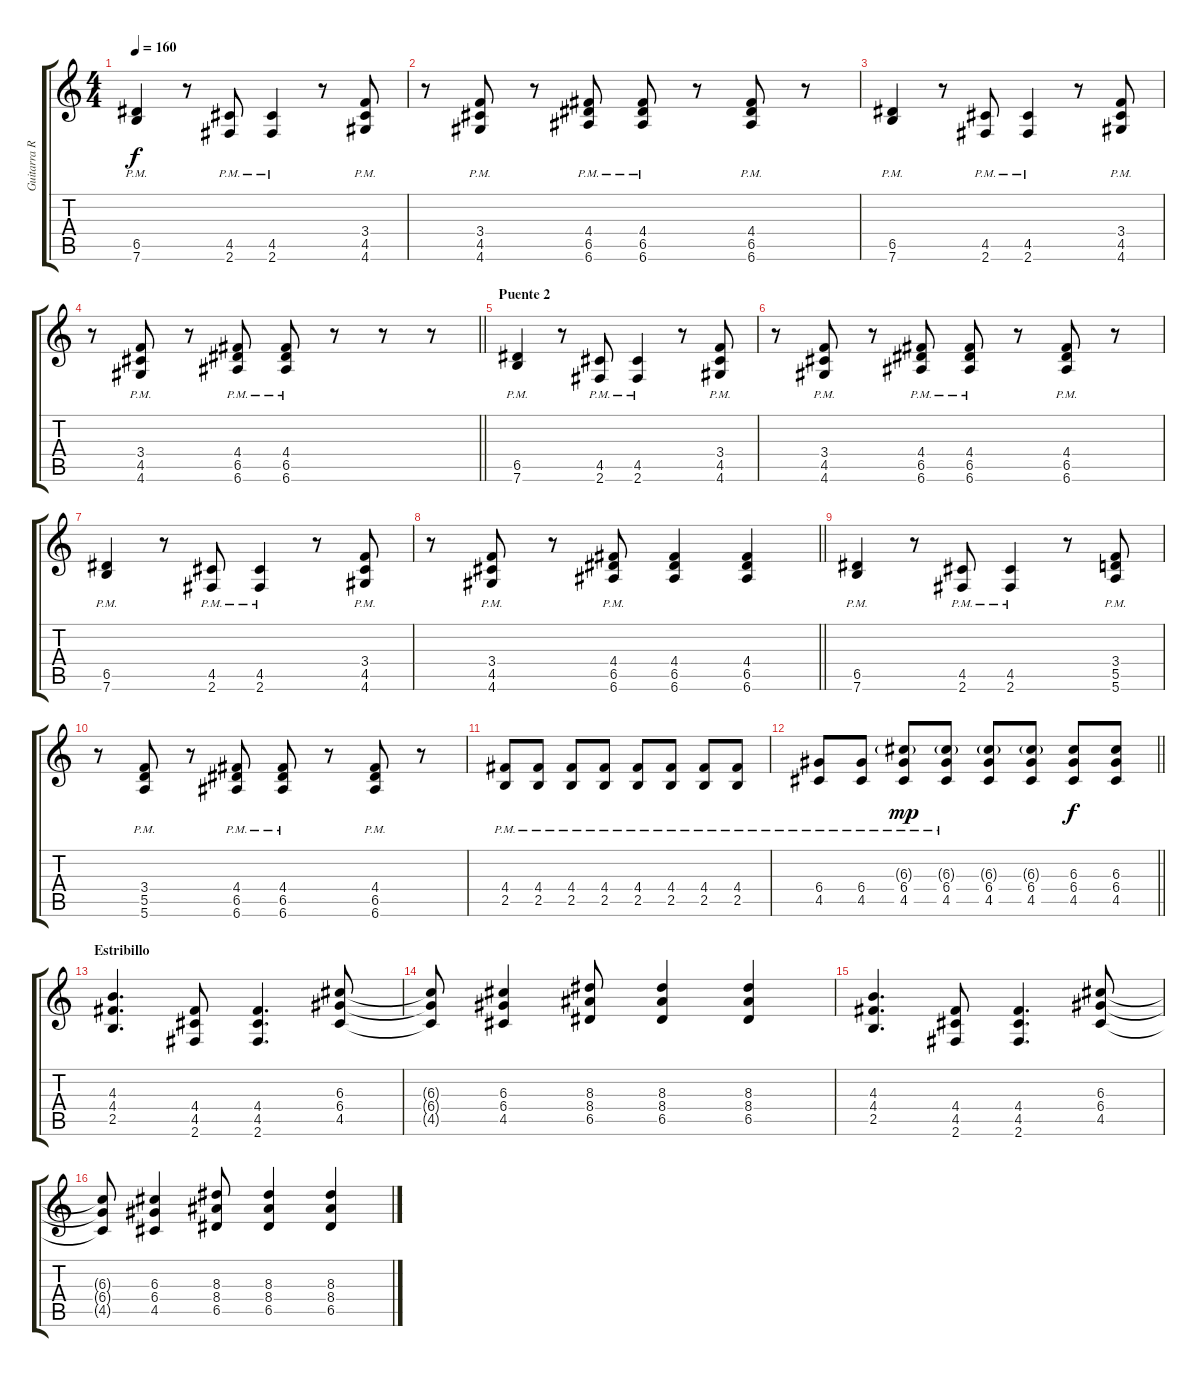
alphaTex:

\track ("Guitarra Rítmica" "Guitarra R") {instrument overdrivenguitar}
\staff {score tabs}
\tuning (E4 B3 G3 D3 A2 E2) {hide}
\ts (4 4)
\tempo 160
\clef g2
\ks c
(6.5{pm} 7.6{pm}).4{dy f} r.8 (4.5{pm} 2.6{pm}).8 (4.5{pm} 2.6{pm}).4 r.8 (3.4{pm} 4.5{pm} 4.6{pm}).8 |
r.8 (3.4{pm} 4.5{pm} 4.6{pm}).8 r.8 (4.4{pm} 6.5{pm} 6.6{pm}).8 (4.4{pm} 6.5{pm} 6.6{pm}).8 r.8 (4.4{pm} 6.5{pm} 6.6{pm}).8 r.8 |
(6.5{pm} 7.6{pm}).4 r.8 (4.5{pm} 2.6{pm}).8 (4.5{pm} 2.6{pm}).4 r.8 (3.4{pm} 4.5{pm} 4.6{pm}).8 |
\barLineRight lightlight
r.8 (3.4{pm} 4.5{pm} 4.6{pm}).8 r.8 (4.4{pm} 6.5{pm} 6.6{pm}).8 (4.4{pm} 6.5{pm} 6.6{pm}).8 r.8 r.8 r.8 |
\section ("" "Puente 2")
(6.5{pm} 7.6{pm}).4 r.8 (4.5{pm} 2.6{pm}).8 (4.5{pm} 2.6{pm}).4 r.8 (3.4{pm} 4.5{pm} 4.6{pm}).8 |
r.8 (3.4{pm} 4.5{pm} 4.6{pm}).8 r.8 (4.4{pm} 6.5{pm} 6.6{pm}).8 (4.4{pm} 6.5{pm} 6.6{pm}).8 r.8 (4.4{pm} 6.5{pm} 6.6{pm}).8 r.8 |
(6.5{pm} 7.6{pm}).4 r.8 (4.5{pm} 2.6{pm}).8 (4.5{pm} 2.6{pm}).4 r.8 (3.4{pm} 4.5{pm} 4.6{pm}).8 |
\barLineRight lightlight
r.8 (3.4{pm} 4.5{pm} 4.6{pm}).8 r.8 (4.4{pm} 6.5{pm} 6.6{pm}).8 (4.4 6.5 6.6).4 (4.4 6.5 6.6).4 |
(6.5{pm} 7.6{pm}).4 r.8 (4.5{pm} 2.6{pm}).8 (4.5{pm} 2.6{pm}).4 r.8 (3.4{pm} 5.5{pm} 5.6).8 |
r.8 (3.4{pm} 5.5{pm} 5.6{pm}).8 r.8 (4.4{pm} 6.5{pm} 6.6{pm}).8 (4.4{pm} 6.5{pm} 6.6{pm}).8 r.8 (4.4{pm} 6.5{pm} 6.6{pm}).8 r.8 |
(4.4{pm} 2.5{pm}).8 (4.4{pm} 2.5{pm}).8 (4.4{pm} 2.5{pm}).8 (4.4{pm} 2.5{pm}).8 (4.4{pm} 2.5{pm}).8 (4.4{pm} 2.5{pm}).8 (4.4{pm} 2.5{pm}).8 (4.4{pm} 2.5{pm}).8 |
\barLineRight lightlight
(6.4{pm} 4.5{pm}).8 (6.4{pm} 4.5{pm}).8 (6.3{g pm} 6.4{pm} 4.5{pm}).8{dy mp} (6.3{g pm} 6.4{pm} 4.5{pm}).8 (6.3{g} 6.4 4.5).8 (6.3{g} 6.4 4.5).8 (6.3 6.4 4.5).8{dy f} (6.3 6.4 4.5).8 |
\section ("" "Estribillo")
(4.3 4.4 2.5).4{d} (4.4 4.5 2.6).8 (4.4 4.5 2.6).4{d} (6.3 6.4 4.5).8 |
(6.3{t} 6.4{t} 4.5{t}).8 (6.3 6.4 4.5).4 (8.3 8.4 6.5).8 (8.3 8.4 6.5).4 (8.3 8.4 6.5).4 |
(4.3 4.4 2.5).4{d} (4.4 4.5 2.6).8 (4.4 4.5 2.6).4{d} (6.3 6.4 4.5).8 |
(6.3{t} 6.4{t} 4.5{t}).8 (6.3 6.4 4.5).4 (8.3 8.4 6.5).8 (8.3 8.4 6.5).4 (8.3 8.4 6.5).4
